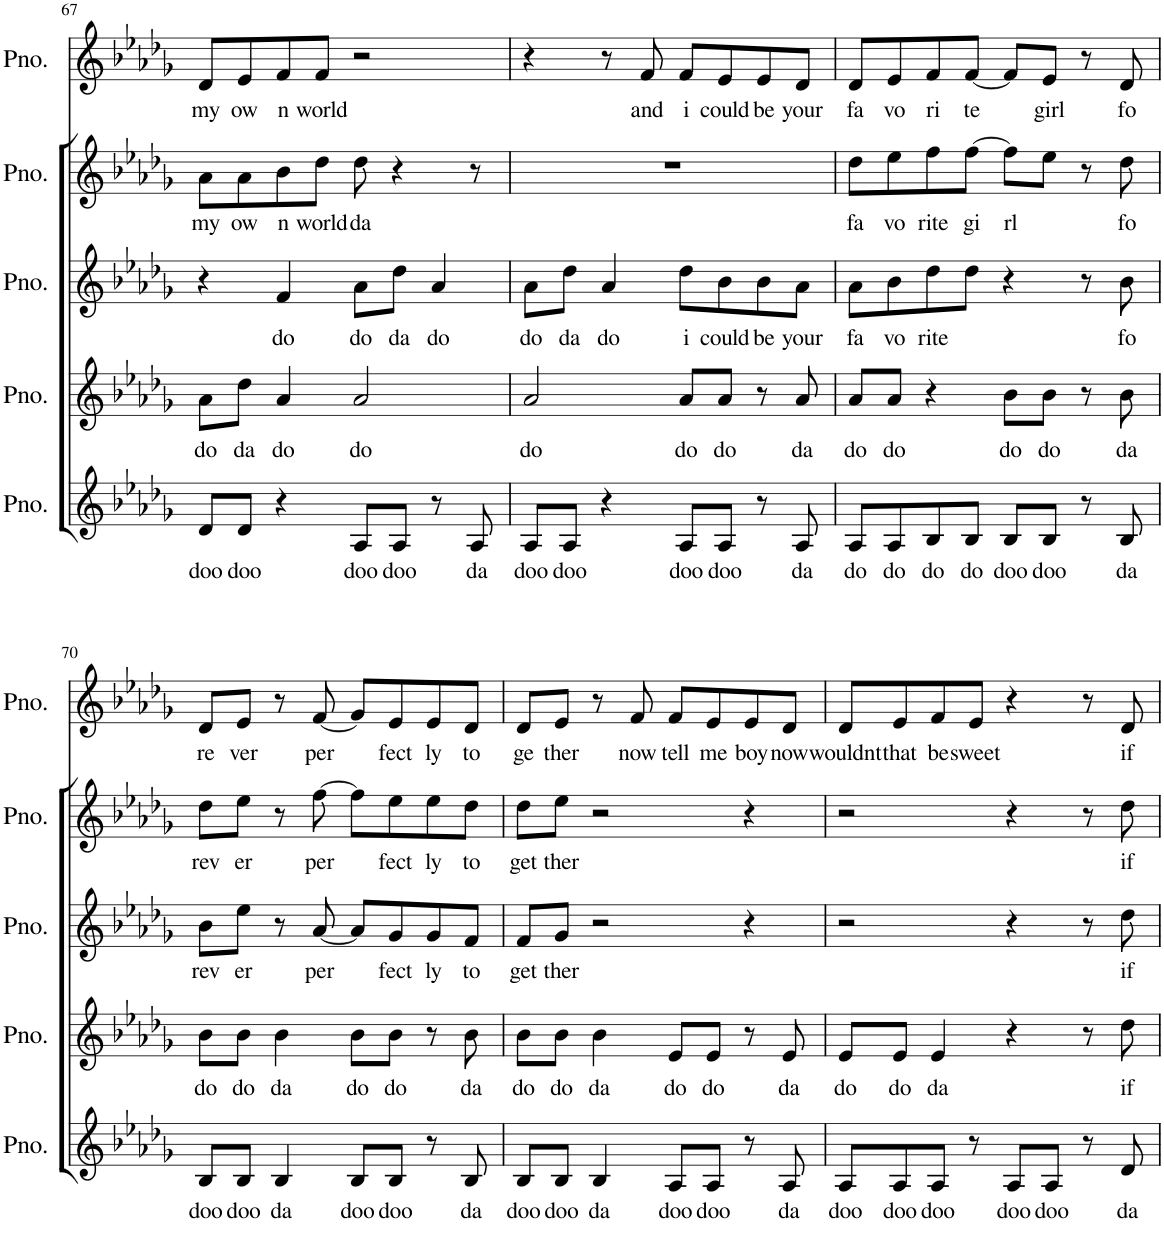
**kern	**text	**kern	**text	**kern	**text	**kern	**text	**kern	**text
*part5	*part5	*part4	*part4	*part3	*part3	*part2	*part2	*part1	*part1
*staff5	*staff5	*staff4	*staff4	*staff3	*staff3	*staff2	*staff2	*staff1	*staff1
*I"A2	*	*I"A1	*	*I"S2	*	*I"Sop1	*	*I"Solo	*
!!LO:PB:g=z
*clefG2	*	*clefG2	*	*clefG2	*	*clefG2	*	*clefG2	*
*k[b-e-a-d-g-]	*	*k[b-e-a-d-g-]	*	*k[b-e-a-d-g-]	*	*k[b-e-a-d-g-]	*	*k[b-e-a-d-g-]	*
*M4/4	*	*M4/4	*	*M4/4	*	*M4/4	*	*M4/4	*
=67	=67	=67	=67	=67	=67	=67	=67	=67	=67
!	!LO:LY:b	!	!LO:LY:b	!	!	!	!LO:LY:b	!	!LO:LY:b
8d-/L	doo	8a-\L	do	4r	.	8a-\L	my	8d-/L	my
!	!LO:LY:b	!	!LO:LY:b	!	!	!	!LO:LY:b	!	!LO:LY:b
8d-/J	doo	8dd-\J	da	.	.	8a-\	ow	8e-/	ow
!	!	!	!LO:LY:b	!	!LO:LY:b	!	!LO:LY:b	!	!LO:LY:b
4r	.	4a-/	do	4f/	do	8b-\	n	8f/	n
!	!	!	!	!	!	!	!LO:LY:b	!	!LO:LY:b
.	.	.	.	.	.	8dd-\J	world	8f/J	world
!	!LO:LY:b	!	!LO:LY:b	!	!LO:LY:b	!	!LO:LY:b	!	!
8A-/L	doo	2a-/	do	8a-\L	do	8dd-\	da	2r	.
!	!LO:LY:b	!	!	!	!LO:LY:b	!	!	!	!
8A-/J	doo	.	.	8dd-\J	da	4r	.	.	.
!	!	!	!	!	!LO:LY:b	!	!	!	!
8r	.	.	.	4a-/	do	.	.	.	.
!	!LO:LY:b	!	!	!	!	!	!	!	!
8A-/	da	.	.	.	.	8r	.	.	.
=68	=68	=68	=68	=68	=68	=68	=68	=68	=68
!	!LO:LY:b	!	!LO:LY:b	!	!LO:LY:b	!	!	!	!
8A-/L	doo	2a-/	do	8a-\L	do	1r	.	4r	.
!	!LO:LY:b	!	!	!	!LO:LY:b	!	!	!	!
8A-/J	doo	.	.	8dd-\J	da	.	.	.	.
!	!	!	!	!	!LO:LY:b	!	!	!	!
4r	.	.	.	4a-/	do	.	.	8r	.
!	!	!	!	!	!	!	!	!	!LO:LY:b
.	.	.	.	.	.	.	.	8f/	and
!	!LO:LY:b	!	!LO:LY:b	!	!LO:LY:b	!	!	!	!LO:LY:b
8A-/L	doo	8a-/L	do	8dd-\L	i	.	.	8f/L	i
!	!LO:LY:b	!	!LO:LY:b	!	!LO:LY:b	!	!	!	!LO:LY:b
8A-/J	doo	8a-/J	do	8b-\	could	.	.	8e-/	could
!	!	!	!	!	!LO:LY:b	!	!	!	!LO:LY:b
8r	.	8r	.	8b-\	be	.	.	8e-/	be
!	!LO:LY:b	!	!LO:LY:b	!	!LO:LY:b	!	!	!	!LO:LY:b
8A-/	da	8a-/	da	8a-\J	your	.	.	8d-/J	your
=69	=69	=69	=69	=69	=69	=69	=69	=69	=69
!	!LO:LY:b	!	!LO:LY:b	!	!LO:LY:b	!	!LO:LY:b	!	!LO:LY:b
8A-/L	do	8a-/L	do	8a-\L	fa	8dd-\L	fa	8d-/L	fa
!	!LO:LY:b	!	!LO:LY:b	!	!LO:LY:b	!	!LO:LY:b	!	!LO:LY:b
8A-/	do	8a-/J	do	8b-\	vo	8ee-\	vo	8e-/	vo
!	!LO:LY:b	!	!	!	!LO:LY:b	!	!LO:LY:b	!	!LO:LY:b
8B-/	do	4r	.	8dd-\	rite	8ff\	rite	8f/	ri
!	!LO:LY:b	!	!	!	!	!	!LO:LY:b	!	!LO:LY:b
8B-/J	do	.	.	8dd-\J	.	[8ff\J	gi	[8f/J	te
!	!LO:LY:b	!	!LO:LY:b	!	!	!	!LO:LY:b	!	!
8B-/L	doo	8b-\L	do	4r	.	8ff\L]	rl	8f/L]	.
!	!LO:LY:b	!	!LO:LY:b	!	!	!	!	!	!LO:LY:b
8B-/J	doo	8b-\J	do	.	.	8ee-\J	.	8e-/J	girl
8r	.	8r	.	8r	.	8r	.	8r	.
!	!LO:LY:b	!	!LO:LY:b	!	!LO:LY:b	!	!LO:LY:b	!	!LO:LY:b
8B-/	da	8b-\	da	8b-\	fo	8dd-\	fo	8d-/	fo
!!LO:LB:g=z
=70	=70	=70	=70	=70	=70	=70	=70	=70	=70
!	!LO:LY:b	!	!LO:LY:b	!	!LO:LY:b	!	!LO:LY:b	!	!LO:LY:b
8B-/L	doo	8b-\L	do	8b-\L	rev	8dd-\L	rev	8d-/L	re
!	!LO:LY:b	!	!LO:LY:b	!	!LO:LY:b	!	!LO:LY:b	!	!LO:LY:b
8B-/J	doo	8b-\J	do	8ee-\J	er	8ee-\J	er	8e-/J	ver
!	!LO:LY:b	!	!LO:LY:b	!	!	!	!	!	!
4B-/	da	4b-\	da	8r	.	8r	.	8r	.
!	!	!	!	!	!LO:LY:b	!	!LO:LY:b	!	!LO:LY:b
.	.	.	.	[8a-/	per	[8ff\	per	[8f/	per
!	!LO:LY:b	!	!LO:LY:b	!	!	!	!	!	!
8B-/L	doo	8b-\L	do	8a-/L]	.	8ff\L]	.	8f/L]	.
!	!LO:LY:b	!	!LO:LY:b	!	!LO:LY:b	!	!LO:LY:b	!	!LO:LY:b
8B-/J	doo	8b-\J	do	8g-/	fect	8ee-\	fect	8e-/	fect
!	!	!	!	!	!LO:LY:b	!	!LO:LY:b	!	!LO:LY:b
8r	.	8r	.	8g-/	ly	8ee-\	ly	8e-/	ly
!	!LO:LY:b	!	!LO:LY:b	!	!LO:LY:b	!	!LO:LY:b	!	!LO:LY:b
8B-/	da	8b-\	da	8f/J	to	8dd-\J	to	8d-/J	to
=71	=71	=71	=71	=71	=71	=71	=71	=71	=71
!	!LO:LY:b	!	!LO:LY:b	!	!LO:LY:b	!	!LO:LY:b	!	!LO:LY:b
8B-/L	doo	8b-\L	do	8f/L	get	8dd-\L	get	8d-/L	ge
!	!LO:LY:b	!	!LO:LY:b	!	!LO:LY:b	!	!LO:LY:b	!	!LO:LY:b
8B-/J	doo	8b-\J	do	8g-/J	ther	8ee-\J	ther	8e-/J	ther
!	!LO:LY:b	!	!LO:LY:b	!	!	!	!	!	!
4B-/	da	4b-\	da	2r	.	2r	.	8r	.
!	!	!	!	!	!	!	!	!	!LO:LY:b
.	.	.	.	.	.	.	.	8f/	now
!	!LO:LY:b	!	!LO:LY:b	!	!	!	!	!	!LO:LY:b
8A-/L	doo	8e-/L	do	.	.	.	.	8f/L	tell
!	!LO:LY:b	!	!LO:LY:b	!	!	!	!	!	!LO:LY:b
8A-/J	doo	8e-/J	do	.	.	.	.	8e-/	me
!	!	!	!	!	!	!	!	!	!LO:LY:b
8r	.	8r	.	4r	.	4r	.	8e-/	boy
!	!LO:LY:b	!	!LO:LY:b	!	!	!	!	!	!LO:LY:b
8A-/	da	8e-/	da	.	.	.	.	8d-/J	now
=72	=72	=72	=72	=72	=72	=72	=72	=72	=72
!	!LO:LY:b	!	!LO:LY:b	!	!	!	!	!	!LO:LY:b
8A-/L	doo	8e-/L	do	2r	.	2r	.	8d-/L	wouldnt
!	!LO:LY:b	!	!LO:LY:b	!	!	!	!	!	!LO:LY:b
8A-/	doo	8e-/J	do	.	.	.	.	8e-/	that
!	!LO:LY:b	!	!LO:LY:b	!	!	!	!	!	!LO:LY:b
8A-/J	doo	4e-/	da	.	.	.	.	8f/	be
!	!	!	!	!	!	!	!	!	!LO:LY:b
8r	.	.	.	.	.	.	.	8e-/J	sweet
!	!LO:LY:b	!	!	!	!	!	!	!	!
8A-/L	doo	4r	.	4r	.	4r	.	4r	.
!	!LO:LY:b	!	!	!	!	!	!	!	!
8A-/J	doo	.	.	.	.	.	.	.	.
8r	.	8r	.	8r	.	8r	.	8r	.
!	!LO:LY:b	!	!LO:LY:b	!	!LO:LY:b	!	!LO:LY:b	!	!LO:LY:b
8d-/	da	8dd-\	if	8dd-\	if	8dd-\	if	8d-/	if
=	=	=	=	=	=	=	=	=	=
*-	*-	*-	*-	*-	*-	*-	*-	*-	*-
